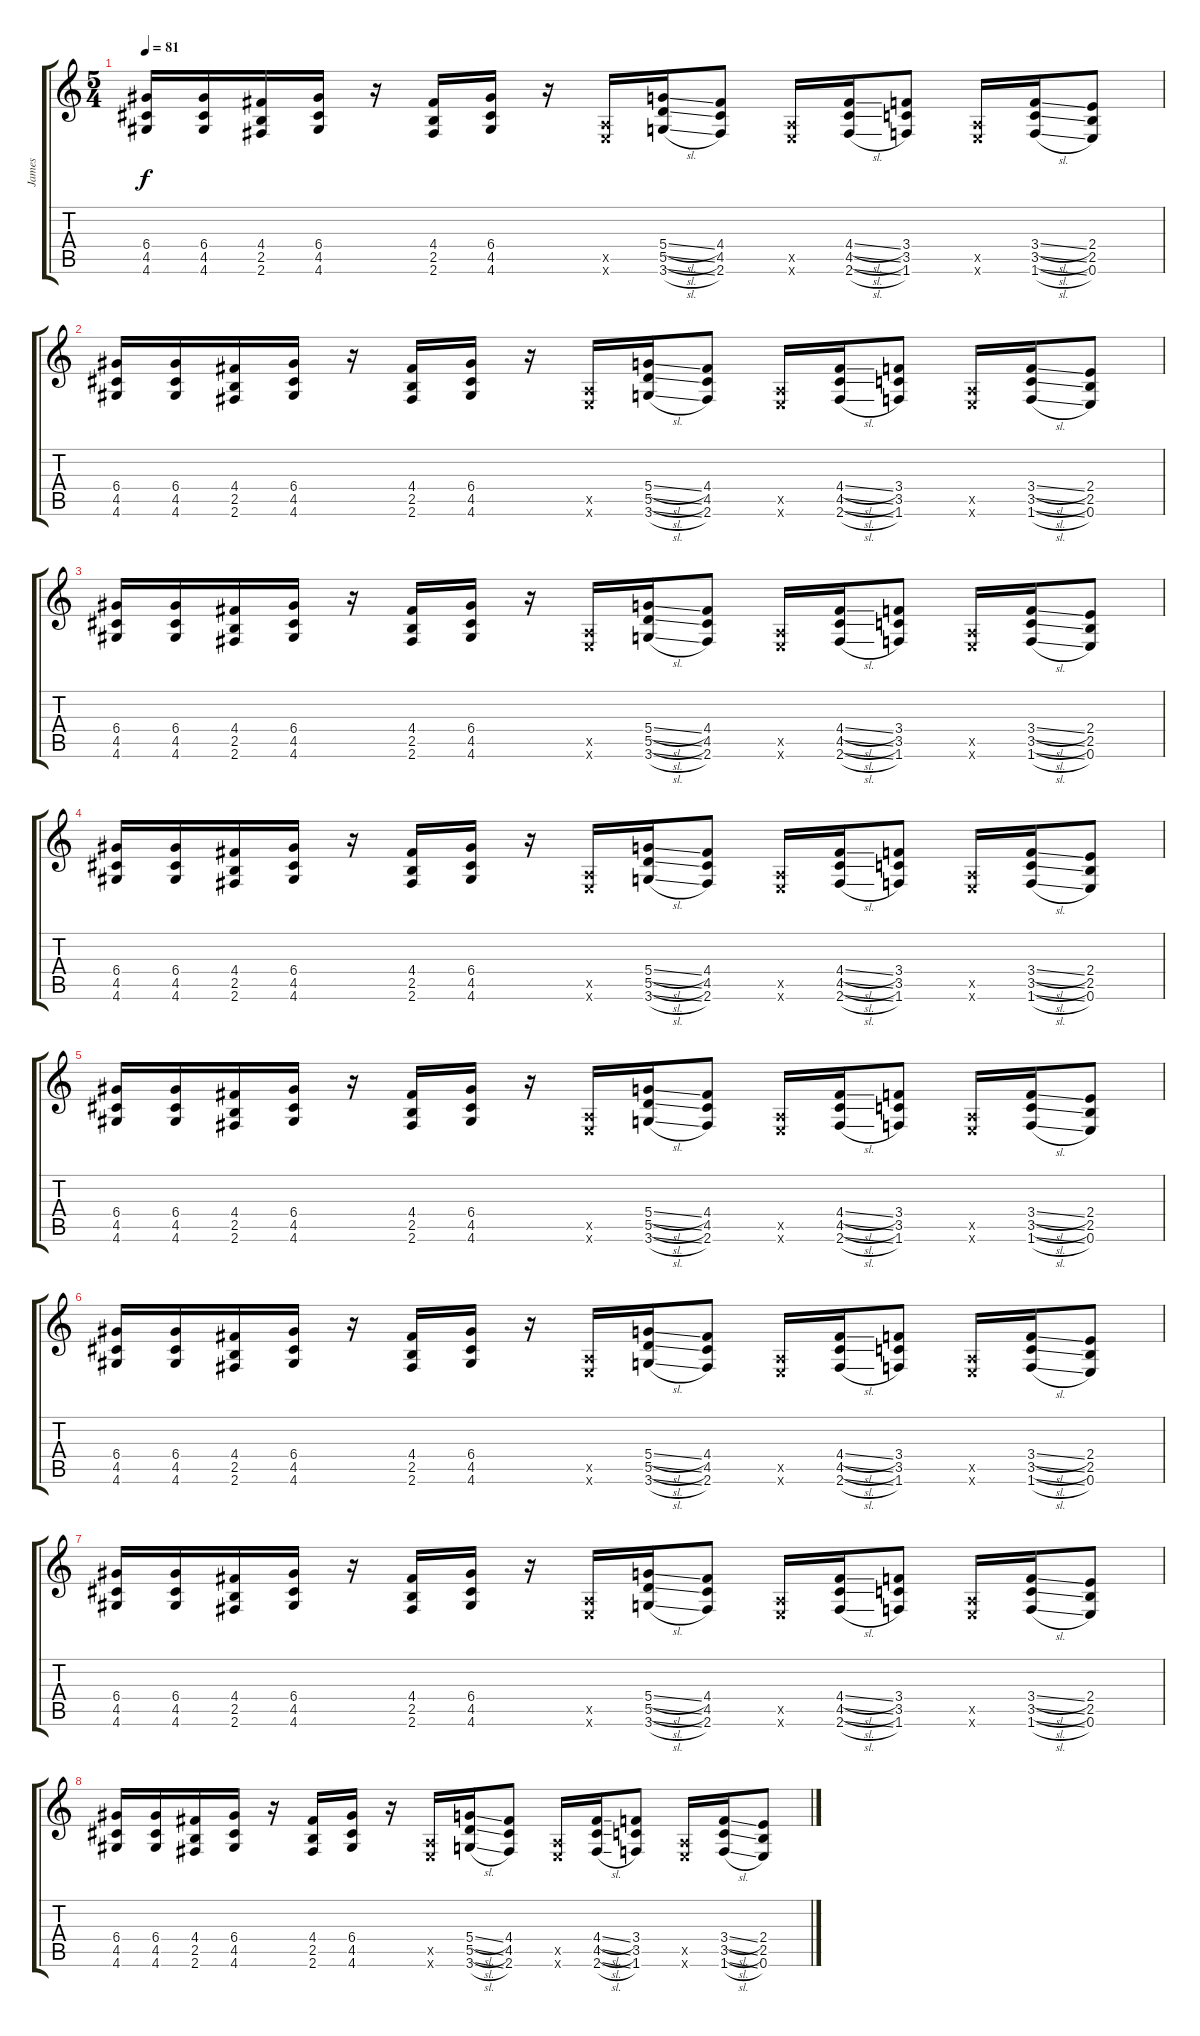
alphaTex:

\track ("James" "James") {instrument distortionguitar}
\staff {score tabs}
\tuning (E4 B3 G3 D3 A2 E2) {hide}
\ts (5 4)
\tempo 81
\clef g2
\ks c
(6.4 4.5 4.6).16{dy f} (6.4 4.5 4.6).16 (4.4 2.5 2.6).16 (6.4 4.5 4.6).16 r.16 (4.4 2.5 2.6).16 (6.4 4.5 4.6).16 r.16 (0.5{x} 0.6{x}).16 (5.4{sl} 5.5{sl} 3.6{sl}).16 (4.4 4.5 2.6).8 (0.5{x} 0.6{x}).16 (4.4{sl} 4.5{sl} 2.6{sl}).16 (3.4 3.5 1.6).8 (0.5{x} 0.6{x}).16 (3.4{sl} 3.5{sl} 1.6{sl}).16 (2.4 2.5 0.6).8 |
(6.4 4.5 4.6).16 (6.4 4.5 4.6).16 (4.4 2.5 2.6).16 (6.4 4.5 4.6).16 r.16 (4.4 2.5 2.6).16 (6.4 4.5 4.6).16 r.16 (0.5{x} 0.6{x}).16 (5.4{sl} 5.5{sl} 3.6{sl}).16 (4.4 4.5 2.6).8 (0.5{x} 0.6{x}).16 (4.4{sl} 4.5{sl} 2.6{sl}).16 (3.4 3.5 1.6).8 (0.5{x} 0.6{x}).16 (3.4{sl} 3.5{sl} 1.6{sl}).16 (2.4 2.5 0.6).8 |
(6.4 4.5 4.6).16 (6.4 4.5 4.6).16 (4.4 2.5 2.6).16 (6.4 4.5 4.6).16 r.16 (4.4 2.5 2.6).16 (6.4 4.5 4.6).16 r.16 (0.5{x} 0.6{x}).16 (5.4{sl} 5.5{sl} 3.6{sl}).16 (4.4 4.5 2.6).8 (0.5{x} 0.6{x}).16 (4.4{sl} 4.5{sl} 2.6{sl}).16 (3.4 3.5 1.6).8 (0.5{x} 0.6{x}).16 (3.4{sl} 3.5{sl} 1.6{sl}).16 (2.4 2.5 0.6).8 |
(6.4 4.5 4.6).16 (6.4 4.5 4.6).16 (4.4 2.5 2.6).16 (6.4 4.5 4.6).16 r.16 (4.4 2.5 2.6).16 (6.4 4.5 4.6).16 r.16 (0.5{x} 0.6{x}).16 (5.4{sl} 5.5{sl} 3.6{sl}).16 (4.4 4.5 2.6).8 (0.5{x} 0.6{x}).16 (4.4{sl} 4.5{sl} 2.6{sl}).16 (3.4 3.5 1.6).8 (0.5{x} 0.6{x}).16 (3.4{sl} 3.5{sl} 1.6{sl}).16 (2.4 2.5 0.6).8 |
(6.4 4.5 4.6).16 (6.4 4.5 4.6).16 (4.4 2.5 2.6).16 (6.4 4.5 4.6).16 r.16 (4.4 2.5 2.6).16 (6.4 4.5 4.6).16 r.16 (0.5{x} 0.6{x}).16 (5.4{sl} 5.5{sl} 3.6{sl}).16 (4.4 4.5 2.6).8 (0.5{x} 0.6{x}).16 (4.4{sl} 4.5{sl} 2.6{sl}).16 (3.4 3.5 1.6).8 (0.5{x} 0.6{x}).16 (3.4{sl} 3.5{sl} 1.6{sl}).16 (2.4 2.5 0.6).8 |
(6.4 4.5 4.6).16 (6.4 4.5 4.6).16 (4.4 2.5 2.6).16 (6.4 4.5 4.6).16 r.16 (4.4 2.5 2.6).16 (6.4 4.5 4.6).16 r.16 (0.5{x} 0.6{x}).16 (5.4{sl} 5.5{sl} 3.6{sl}).16 (4.4 4.5 2.6).8 (0.5{x} 0.6{x}).16 (4.4{sl} 4.5{sl} 2.6{sl}).16 (3.4 3.5 1.6).8 (0.5{x} 0.6{x}).16 (3.4{sl} 3.5{sl} 1.6{sl}).16 (2.4 2.5 0.6).8 |
(6.4 4.5 4.6).16 (6.4 4.5 4.6).16 (4.4 2.5 2.6).16 (6.4 4.5 4.6).16 r.16 (4.4 2.5 2.6).16 (6.4 4.5 4.6).16 r.16 (0.5{x} 0.6{x}).16 (5.4{sl} 5.5{sl} 3.6{sl}).16 (4.4 4.5 2.6).8 (0.5{x} 0.6{x}).16 (4.4{sl} 4.5{sl} 2.6{sl}).16 (3.4 3.5 1.6).8 (0.5{x} 0.6{x}).16 (3.4{sl} 3.5{sl} 1.6{sl}).16 (2.4 2.5 0.6).8 |
(6.4 4.5 4.6).16{txt ""} (6.4 4.5 4.6).16 (4.4 2.5 2.6).16 (6.4 4.5 4.6).16 r.16 (4.4 2.5 2.6).16 (6.4 4.5 4.6).16 r.16 (0.5{x} 0.6{x}).16 (5.4{sl} 5.5{sl} 3.6{sl}).16 (4.4 4.5 2.6).8 (0.5{x} 0.6{x}).16 (4.4{sl} 4.5{sl} 2.6{sl}).16 (3.4 3.5 1.6).8 (0.5{x} 0.6{x}).16 (3.4{sl} 3.5{sl} 1.6{sl}).16 (2.4 2.5 0.6).8
